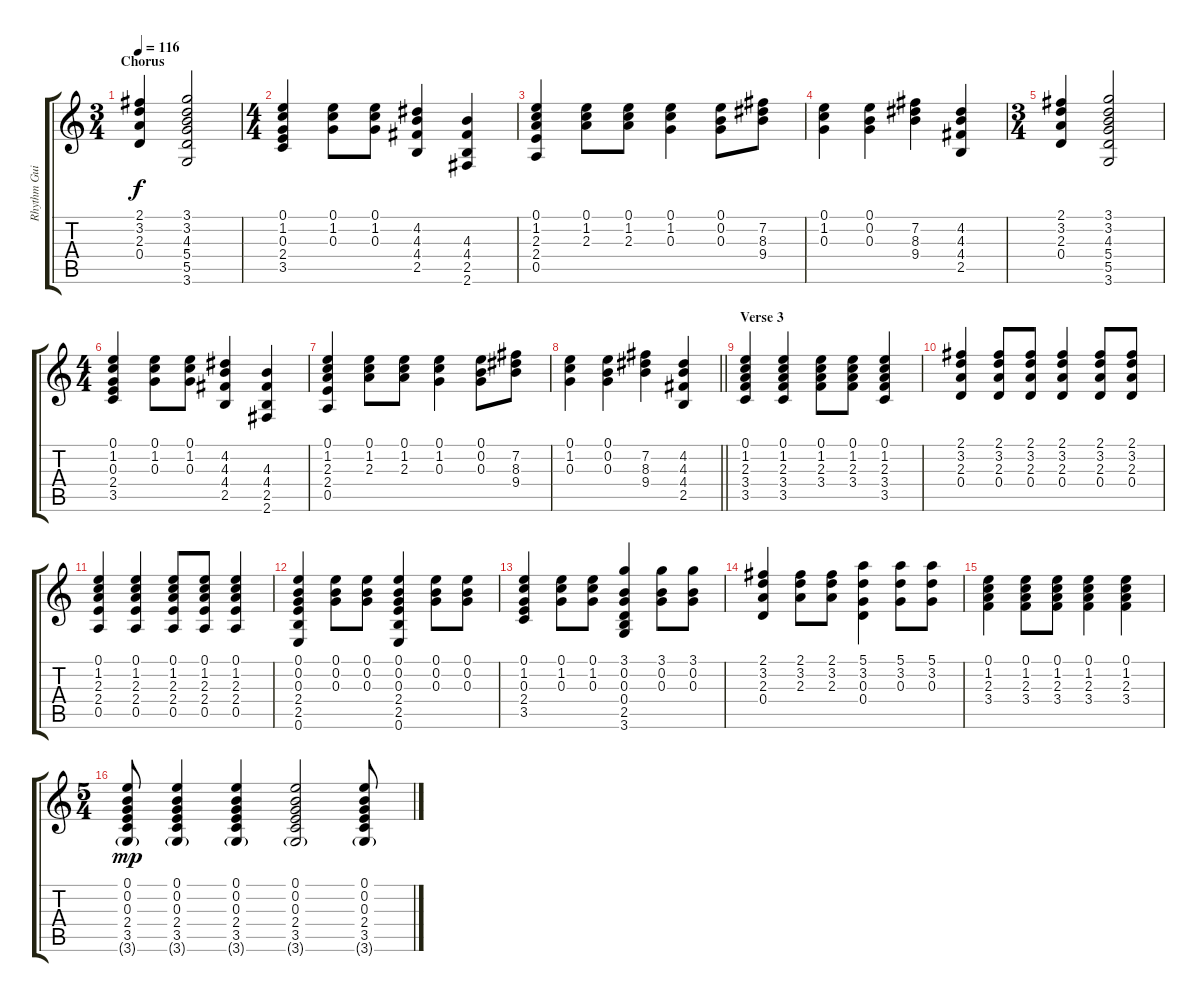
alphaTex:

\track ("Rhythm Guitar" "Rhythm Gui") {instrument acousticguitarnylon}
\staff {score tabs}
\tuning (E4 B3 G3 D3 A2 E2) {hide}
\ts (3 4)
\section ("" "Chorus")
\tempo 116
\clef g2
\ks c
(2.1 3.2 2.3 0.4).4{dy f} (3.1 3.2 4.3 5.4 5.5 3.6).2 |
\ts (4 4)
(0.1 1.2 0.3 2.4 3.5).4 (0.1 1.2 0.3).8 (0.1 1.2 0.3).8 (4.2 4.3 4.4 2.5).4 (4.3 4.4 2.5 2.6).4 |
(0.1 1.2 2.3 2.4 0.5).4 (0.1 1.2 2.3).8 (0.1 1.2 2.3).8 (0.1 1.2 0.3).4 (0.1 0.2 0.3).8 (7.2 8.3 9.4).8 |
(0.1 1.2 0.3).4 (0.1 0.2 0.3).4 (7.2 8.3 9.4).4 (4.2 4.3 4.4 2.5).4 |
\ts (3 4)
(2.1 3.2 2.3 0.4).4 (3.1 3.2 4.3 5.4 5.5 3.6).2 |
\ts (4 4)
(0.1 1.2 0.3 2.4 3.5).4 (0.1 1.2 0.3).8 (0.1 1.2 0.3).8 (4.2 4.3 4.4 2.5).4 (4.3 4.4 2.5 2.6).4 |
(0.1 1.2 2.3 2.4 0.5).4 (0.1 1.2 2.3).8 (0.1 1.2 2.3).8 (0.1 1.2 0.3).4 (0.1 0.2 0.3).8 (7.2 8.3 9.4).8 |
\barLineRight lightlight
(0.1 1.2 0.3).4 (0.1 0.2 0.3).4 (7.2 8.3 9.4).4 (4.2 4.3 4.4 2.5).4 |
\section ("" "Verse 3")
(0.1 1.2 2.3 3.4 3.5).4 (0.1 1.2 2.3 3.4 3.5).4 (0.1 1.2 2.3 3.4).8 (0.1 1.2 2.3 3.4).8 (0.1 1.2 2.3 3.4 3.5).4 |
(2.1 3.2 2.3 0.4).4 (2.1 3.2 2.3 0.4).8 (2.1 3.2 2.3 0.4).8 (2.1 3.2 2.3 0.4).4 (2.1 3.2 2.3 0.4).8 (2.1 3.2 2.3 0.4).8 |
(0.1 1.2 2.3 2.4 0.5).4 (0.1 1.2 2.3 2.4 0.5).4 (0.1 1.2 2.3 2.4 0.5).8 (0.1 1.2 2.3 2.4 0.5).8 (0.1 1.2 2.3 2.4 0.5).4 |
(0.1 0.2 0.3 2.4 2.5 0.6).4 (0.1 0.2 0.3).8 (0.1 0.2 0.3).8 (0.1 0.2 0.3 2.4 2.5 0.6).4 (0.1 0.2 0.3).8 (0.1 0.2 0.3).8 |
(0.1 1.2 0.3 2.4 3.5).4 (0.1 1.2 0.3).8 (0.1 1.2 0.3).8 (3.1 0.2 0.3 0.4 2.5 3.6).4 (3.1 0.2 0.3).8 (3.1 0.2 0.3).8 |
(2.1 3.2 2.3 0.4).4 (2.1 3.2 2.3).8 (2.1 3.2 2.3).8 (5.1 3.2 0.3 0.4).4 (5.1 3.2 0.3).8 (5.1 3.2 0.3).8 |
(0.1 1.2 2.3 3.4).4 (0.1 1.2 2.3 3.4).8 (0.1 1.2 2.3 3.4).8 (0.1 1.2 2.3 3.4).4 (0.1 1.2 2.3 3.4).4 |
\ts (5 4)
(0.1 0.2 0.3 2.4 3.5 3.6{g}).8{dy mp} (0.1 0.2 0.3 2.4 3.5 3.6{g}).4 (0.1 0.2 0.3 2.4 3.5 3.6{g}).4 (0.1 0.2 0.3 2.4 3.5 3.6{g}).2 (0.1 0.2 0.3 2.4 3.5 3.6{g}).8
